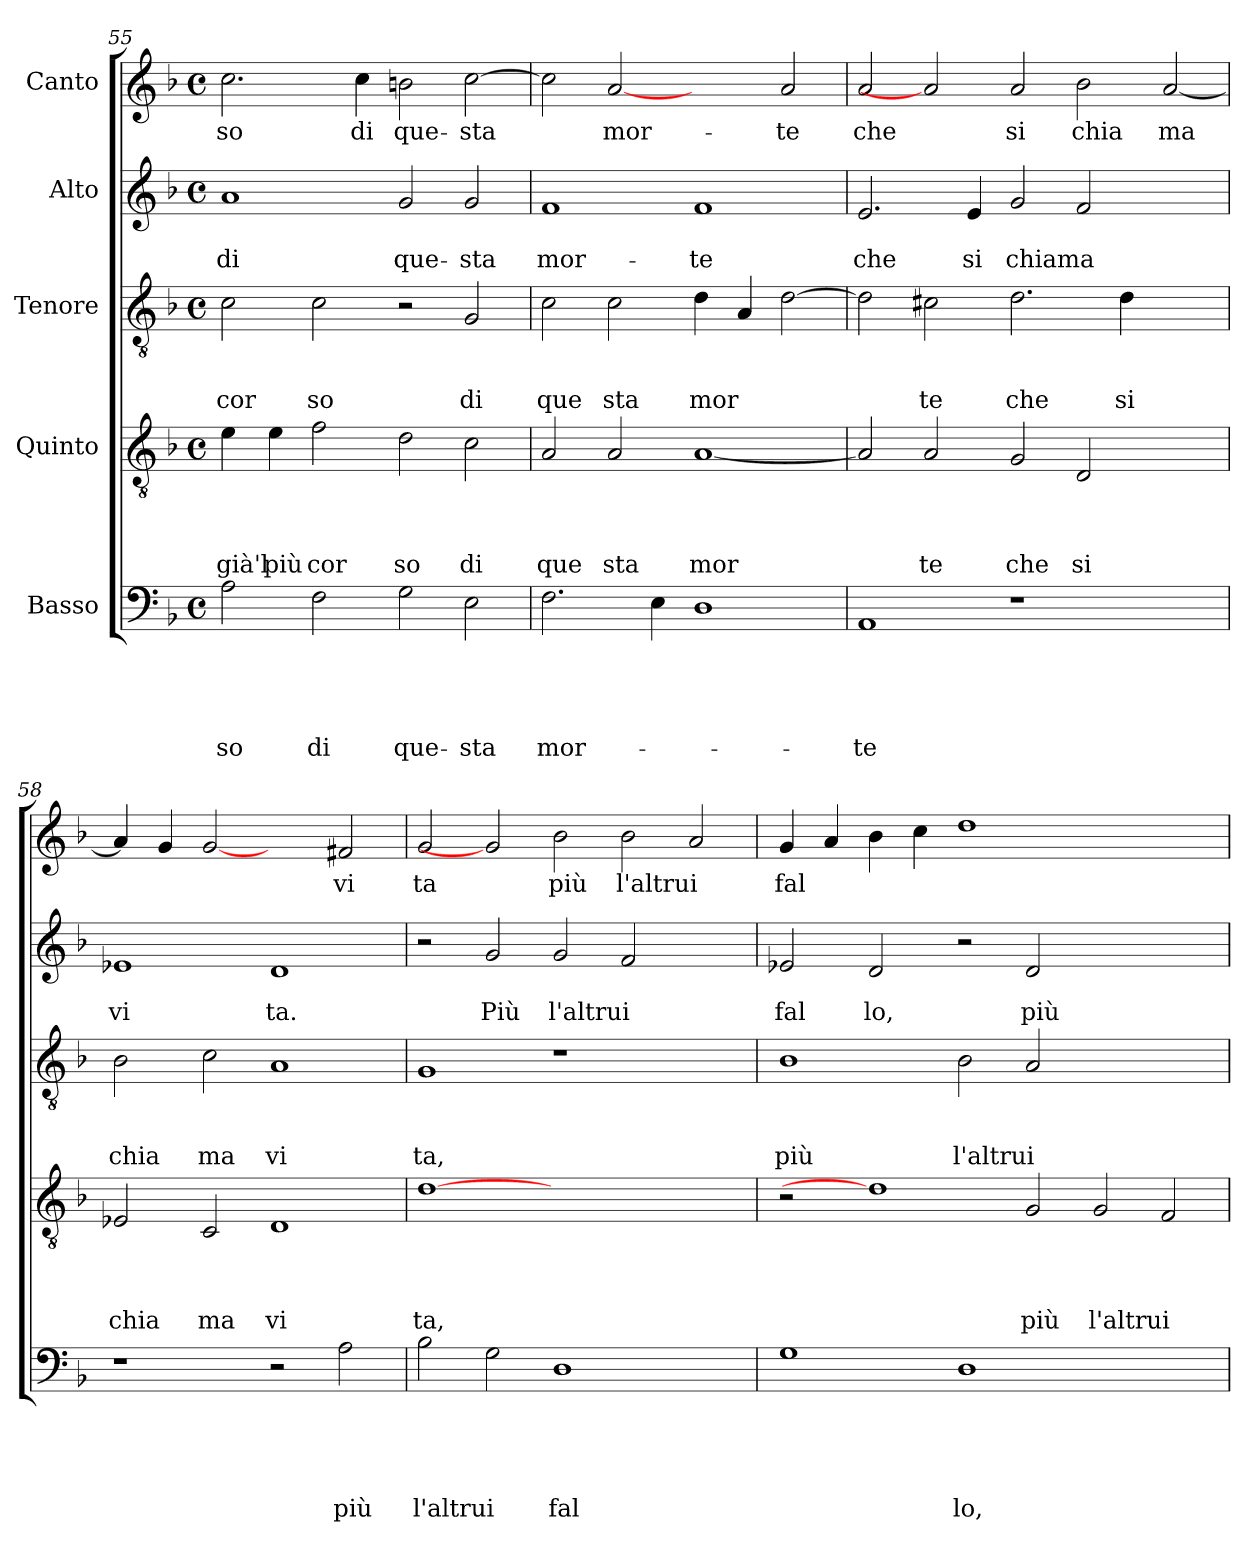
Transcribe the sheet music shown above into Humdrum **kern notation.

**kern	**text	**text	**text	**text	**text	**kern	**text	**text	**text	**text	**kern	**text	**text	**text	**kern	**text	**text	**kern	**text
*part5	*part5	*part5	*part5	*part5	*part5	*part4	*part4	*part4	*part4	*part4	*part3	*part3	*part3	*part3	*part2	*part2	*part2	*part1	*part1
*staff5	*staff5	*staff5	*staff5	*staff5	*staff5	*staff4	*staff4	*staff4	*staff4	*staff4	*staff3	*staff3	*staff3	*staff3	*staff2	*staff2	*staff2	*staff1	*staff1
*I"Basso	*	*	*	*	*	*I"Quinto	*	*	*	*	*I"Tenore	*	*	*	*I"Alto	*	*	*I"Canto	*
*clefF4	*	*	*	*	*	*clefGv2	*	*	*	*	*clefGv2	*	*	*	*clefG2	*	*	*clefG2	*
*k[b-]	*	*	*	*	*	*k[b-]	*	*	*	*	*k[b-]	*	*	*	*k[b-]	*	*	*k[b-]	*
*F:	*	*	*	*	*	*F:	*	*	*	*	*F:	*	*	*	*F:	*	*	*F:	*
*M4/4	*	*	*	*	*	*M4/4	*	*	*	*	*M4/4	*	*	*	*M4/4	*	*	*M4/4	*
*met(c)	*	*	*	*	*	*met(c)	*	*	*	*	*met(c)	*	*	*	*met(c)	*	*	*met(c)	*
=55	=55	=55	=55	=55	=55	=55	=55	=55	=55	=55	=55	=55	=55	=55	=55	=55	=55	=55	=55
!	!	!	!	!	!LO:LY:b	!	!	!	!	!LO:LY:b	!	!	!	!LO:LY:b	!	!	!LO:LY:b	!	!LO:LY:b
2A\	.	.	.	.	-so	4e\	.	.	.	già'l	2c\	.	.	cor	1a	.	di	2.cc\	-so
!	!	!	!	!	!	!	!	!	!	!LO:LY:b	!	!	!	!	!	!	!	!	!
.	.	.	.	.	.	4e\	.	.	.	più	.	.	.	.	.	.	.	.	.
!	!	!	!	!	!LO:LY:b	!	!	!	!	!LO:LY:b	!	!	!	!LO:LY:b	!	!	!	!	!
2F\	.	.	.	.	di	2f\	.	.	.	cor	2c\	.	.	so	.	.	.	.	.
!	!	!	!	!	!	!	!	!	!	!	!	!	!	!	!	!	!	!	!LO:LY:b
.	.	.	.	.	.	.	.	.	.	.	.	.	.	.	.	.	.	4cc\	di
!	!	!	!	!	!LO:LY:b	!	!	!	!	!LO:LY:b	!	!	!	!	!	!	!LO:LY:b	!	!LO:LY:b
2G\	.	.	.	.	que-	2d\	.	.	.	so	2r	.	.	.	2g/	.	que-	2bn\	que-
!	!	!	!	!	!LO:LY:b	!	!	!	!	!LO:LY:b	!	!	!	!LO:LY:b	!	!	!LO:LY:b	!	!LO:LY:b
2E\	.	.	.	.	-sta	2c\	.	.	.	di	2G/	.	.	di	2g/	.	-sta	[>2cc\	-sta
=56	=56	=56	=56	=56	=56	=56	=56	=56	=56	=56	=56	=56	=56	=56	=56	=56	=56	=56	=56
!	!	!	!	!	!LO:LY:b	!	!	!	!	!LO:LY:b	!	!	!	!LO:LY:b	!	!	!LO:LY:b	!	!
2.F\	.	.	.	.	mor-	2A/	.	.	.	que	2c\	.	.	que	1f	.	mor-	2cc\]	.
!	!	!	!	!	!	!	!	!	!	!LO:LY:b	!	!	!	!LO:LY:b	!	!	!	!	!LO:LY:b
.	.	.	.	.	.	2A/	.	.	.	sta	2c\	.	.	sta	.	.	.	[2a	mor-
4E\	.	.	.	.	.	.	.	.	.	.	.	.	.	.	.	.	.	.	.
!	!	!	!	!	!	!	!	!	!	!LO:LY:b	!	!	!	!LO:LY:b	!	!	!LO:LY:b	!	!
1D	.	.	.	.	.	[<1A	.	.	.	mor	4d\	.	.	mor	1f	.	-te	2ryy	.
.	.	.	.	.	.	.	.	.	.	.	4A/	.	.	.	.	.	.	.	.
!	!	!	!	!	!	!	!	!	!	!	!	!	!	!	!	!	!	!	!LO:LY:b
.	.	.	.	.	.	.	.	.	.	.	[<2d\	.	.	.	.	.	.	2a/	-te
!!LO:LB:g=z
=57	=57	=57	=57	=57	=57	=57	=57	=57	=57	=57	=57	=57	=57	=57	=57	=57	=57	=57	=57
!	!	!	!	!	!LO:LY:b	!	!	!	!	!	!	!	!	!	!	!	!LO:LY:b	!	!LO:LY:b
1AA	.	.	.	.	-te	2A/]	.	.	.	.	2d\]	.	.	.	2.e/	.	che	2a/	che
!	!	!	!	!	!	!	!	!	!	!LO:LY:b	!	!	!	!LO:LY:b	!	!	!	!	!
.	.	.	.	.	.	2A/	.	.	.	te	2c#X\	.	.	te	.	.	.	2a]	.
!	!	!	!	!	!	!	!	!	!	!	!	!	!	!	!	!	!LO:LY:b	!	!
.	.	.	.	.	.	.	.	.	.	.	.	.	.	.	4e/	.	si	.	.
!	!	!	!	!	!	!	!	!	!	!LO:LY:b	!	!	!	!LO:LY:b	!	!	!LO:LY:b	!	!LO:LY:b
1r	.	.	.	.	.	2G/	.	.	.	che	2.d\	.	.	che	2g/	.	chiama	2a/	si
!	!	!	!	!	!	!	!	!	!	!LO:LY:b	!	!	!	!	!	!	!	!	!LO:LY:b
.	.	.	.	.	.	2D/	.	.	.	si	.	.	.	.	2f/	.	.	2b-\	chia
!	!	!	!	!	!	!	!	!	!	!	!	!	!	!LO:LY:b	!	!	!	!	!
.	.	.	.	.	.	.	.	.	.	.	4d\	.	.	si	.	.	.	.	.
!	!	!	!	!	!	!	!	!	!	!	!	!	!	!	!	!	!	!	!LO:LY:b
2ryy	.	.	.	.	.	2ryy	.	.	.	.	2ryy	.	.	.	2ryy	.	.	[<2a/	ma
=58	=58	=58	=58	=58	=58	=58	=58	=58	=58	=58	=58	=58	=58	=58	=58	=58	=58	=58	=58
!	!	!	!	!	!	!	!	!	!	!LO:LY:b	!	!	!	!LO:LY:b	!	!	!LO:LY:b	!	!
1r	.	.	.	.	.	2E-X/	.	.	.	chia	2B-\	.	.	chia	1e-X	.	vi	4a/]	.
.	.	.	.	.	.	.	.	.	.	.	.	.	.	.	.	.	.	4g/	.
!	!	!	!	!	!	!	!	!	!	!LO:LY:b	!	!	!	!LO:LY:b	!	!	!	!	!
.	.	.	.	.	.	2C/	.	.	.	ma	2c\	.	.	ma	.	.	.	[2g	.
!	!	!	!	!	!	!	!	!	!	!LO:LY:b	!	!	!	!LO:LY:b	!	!	!LO:LY:b	!	!
2r	.	.	.	.	.	1D	.	.	.	vi	1A	.	.	vi	1d	.	ta.	2ryy	.
!	!	!	!	!	!LO:LY:b	!	!	!	!	!	!	!	!	!	!	!	!	!	!LO:LY:b
2A\	.	.	.	.	più	.	.	.	.	.	.	.	.	.	.	.	.	2f#X/	vi
=59	=59	=59	=59	=59	=59	=59	=59	=59	=59	=59	=59	=59	=59	=59	=59	=59	=59	=59	=59
!	!	!	!	!	!LO:LY:b	!	!	!	!	!LO:LY:b	!	!	!	!LO:LY:b	!	!	!	!	!LO:LY:b
2B-\	.	.	.	.	l'altrui	[1d	.	.	.	ta,	1G	.	.	ta,	2r	.	.	2g/	ta
!	!	!	!	!	!	!	!	!	!	!	!	!	!	!	!	!	!LO:LY:b	!	!
2G\	.	.	.	.	.	.	.	.	.	.	.	.	.	.	2g/	.	Più	2g]	.
!	!	!	!	!	!LO:LY:b	!	!	!	!	!	!	!	!	!	!	!	!LO:LY:b	!	!LO:LY:b
1D	.	.	.	.	fal	1.ryy	.	.	.	.	1r	.	.	.	2g/	.	l'altrui	2b-\	più
!	!	!	!	!	!	!	!	!	!	!	!	!	!	!	!	!	!	!	!LO:LY:b
.	.	.	.	.	.	.	.	.	.	.	.	.	.	.	2f/	.	.	2b-\	l'altrui
2ryy	.	.	.	.	.	.	.	.	.	.	2ryy	.	.	.	2ryy	.	.	2a/	.
=60	=60	=60	=60	=60	=60	=60	=60	=60	=60	=60	=60	=60	=60	=60	=60	=60	=60	=60	=60
!	!	!	!	!	!	!	!	!	!	!	!	!	!	!LO:LY:b	!	!	!LO:LY:b	!	!LO:LY:b
1G	.	.	.	.	.	2r	.	.	.	.	1B-	.	.	più	2e-X/	.	fal	4g/	fal
.	.	.	.	.	.	.	.	.	.	.	.	.	.	.	.	.	.	4a/	.
!	!	!	!	!	!	!	!	!	!	!	!	!	!	!	!	!	!LO:LY:b	!	!
.	.	.	.	.	.	1d]	.	.	.	.	.	.	.	.	2d/	.	lo,	4b-\	.
.	.	.	.	.	.	.	.	.	.	.	.	.	.	.	.	.	.	4cc\	.
!	!	!	!	!	!LO:LY:b	!	!	!	!	!	!	!	!	!LO:LY:b	!	!	!	!	!
1D	.	.	.	.	lo,	.	.	.	.	.	2B-\	.	.	l'altrui	2r	.	.	1dd	.
!	!	!	!	!	!	!	!	!	!	!LO:LY:b	!	!	!	!	!	!	!LO:LY:b	!	!
.	.	.	.	.	.	2G/	.	.	.	più	2A/	.	.	.	2d/	.	più	.	.
!	!	!	!	!	!	!	!	!	!	!LO:LY:b	!	!	!	!	!	!	!	!	!
1ryy	.	.	.	.	.	2G/	.	.	.	l'altrui	1ryy	.	.	.	1ryy	.	.	1ryy	.
.	.	.	.	.	.	2F/	.	.	.	.	.	.	.	.	.	.	.	.	.
=	=	=	=	=	=	=	=	=	=	=	=	=	=	=	=	=	=	=	=
*-	*-	*-	*-	*-	*-	*-	*-	*-	*-	*-	*-	*-	*-	*-	*-	*-	*-	*-	*-
